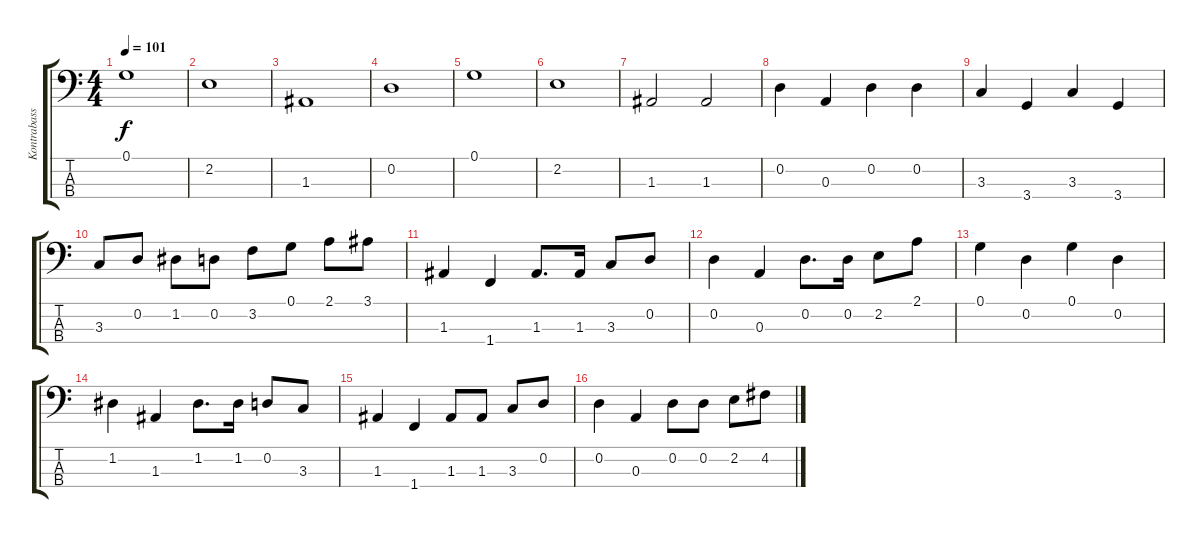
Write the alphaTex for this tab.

\track ("Kontrabass" "Kontrabass") {instrument fretlessbass}
\staff {score tabs}
\tuning (G2 D2 A1 E1) {hide}
\ts (4 4)
\tempo 101
\clef f4
\ks c
0.1.1{dy f} |
2.2.1 |
1.3.1 |
0.2.1 |
0.1.1 |
2.2.1 |
1.3.2 1.3.2 |
0.2.4 0.3.4 0.2.4 0.2.4 |
3.3.4 3.4.4 3.3.4 3.4.4 |
3.3.8 0.2.8 1.2.8 0.2.8 3.2.8 0.1.8 2.1.8 3.1.8 |
1.3.4 1.4.4 1.3.8{d} 1.3.16 3.3.8 0.2.8 |
0.2.4 0.3.4 0.2.8{d} 0.2.16 2.2.8 2.1.8 |
0.1.4 0.2.4 0.1.4 0.2.4 |
1.2.4 1.3.4 1.2.8{d} 1.2.16 0.2.8 3.3.8 |
1.3.4 1.4.4 1.3.8 1.3.8 3.3.8 0.2.8 |
0.2.4 0.3.4 0.2.8 0.2.8 2.2.8 4.2.8
